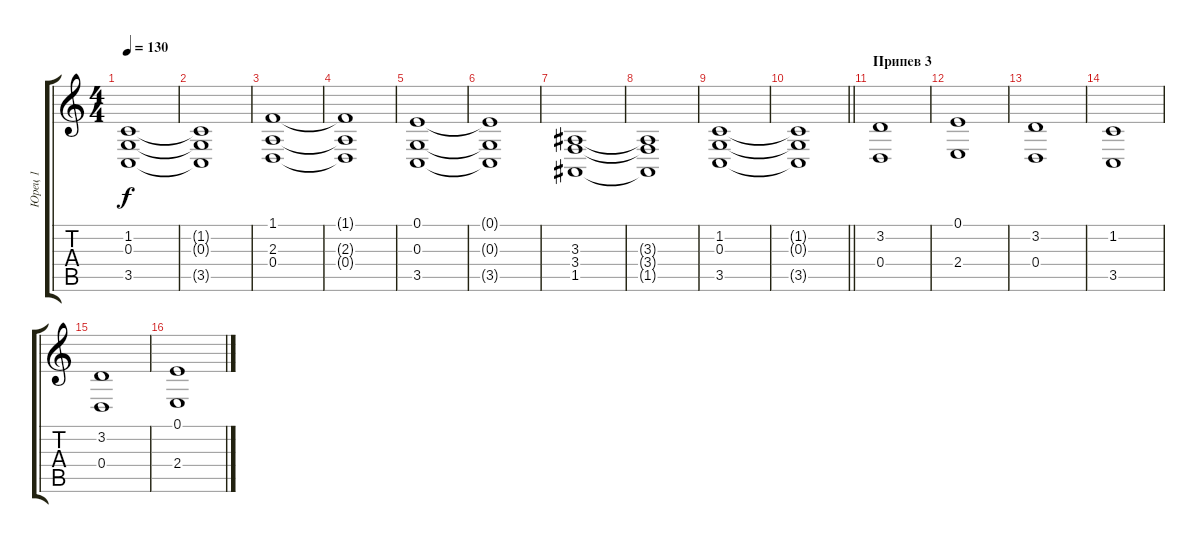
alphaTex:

\track ("Юрец 1" "Юрец 1") {instrument stringensemble1}
\staff {score tabs}
\tuning (E4 B3 G3 D3 A2 E2) {hide}
\ts (4 4)
\tempo 130
\clef g2
\ks c
(1.2 0.3 3.5).1{dy f} |
(1.2{t} 0.3{t} 3.5{t}).1 |
(1.1 2.3 0.4).1 |
(1.1{t} 2.3{t} 0.4{t}).1 |
(0.1 0.3 3.5).1 |
(0.1{t} 0.3{t} 3.5{t}).1 |
(3.3 3.4 1.5).1 |
(3.3{t} 3.4{t} 1.5{t}).1 |
(1.2 0.3 3.5).1 |
\barLineRight lightlight
(1.2{t} 0.3{t} 3.5{t}).1 |
\section ("" "Припев 3")
(3.2 0.4).1 |
(0.1 2.4).1 |
(3.2 0.4).1 |
(1.2 3.5).1 |
(3.2 0.4).1 |
(0.1 2.4).1
